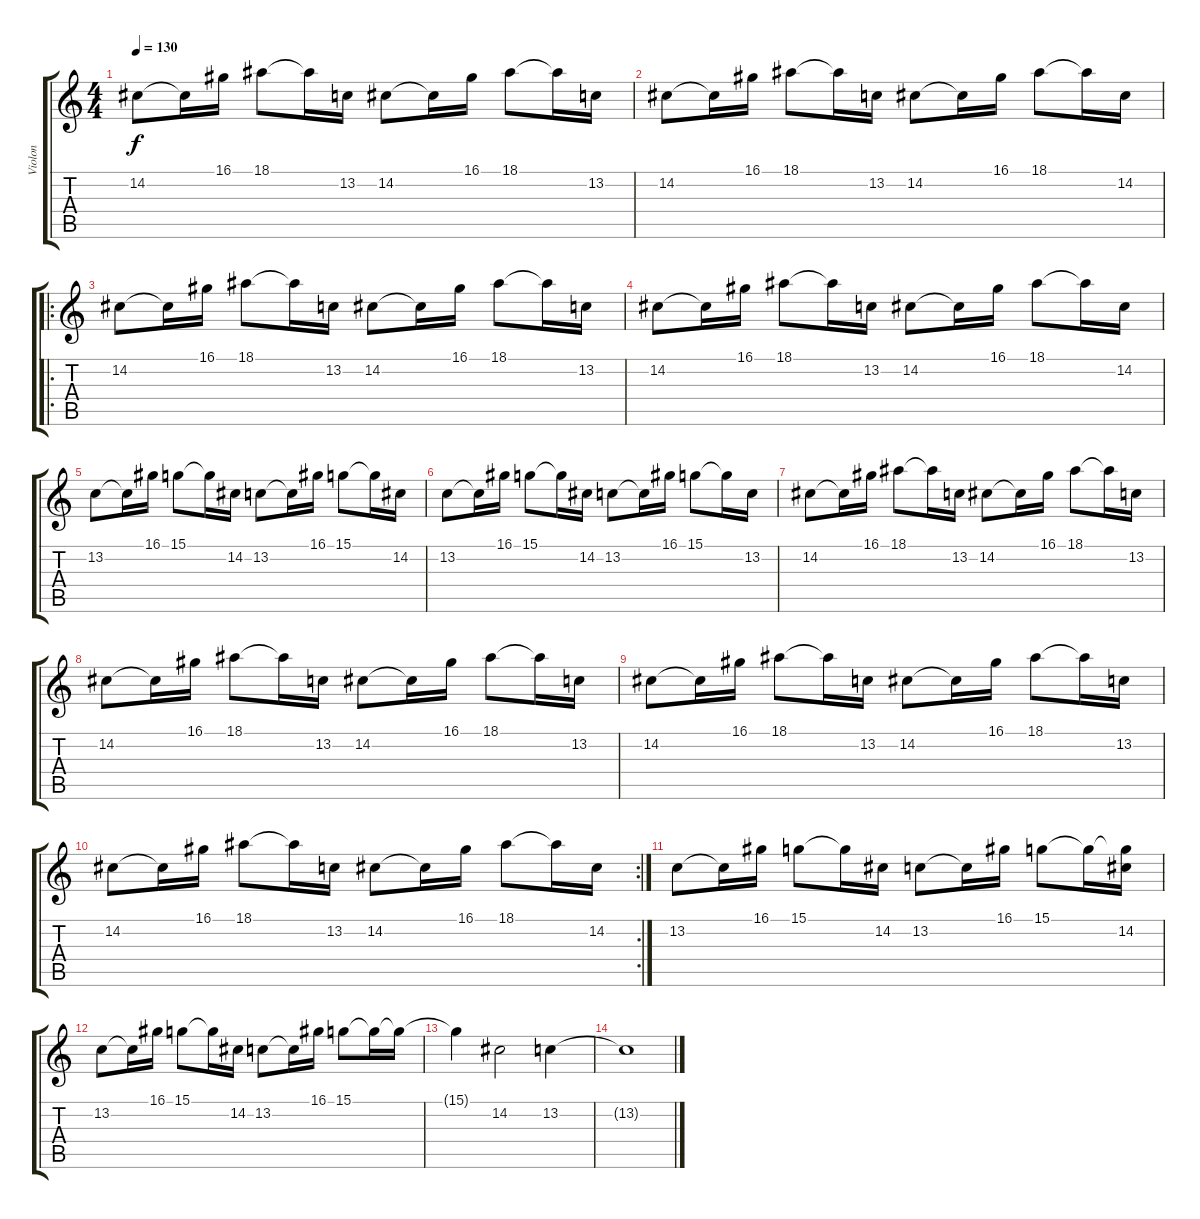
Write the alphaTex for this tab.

\track ("Violon" "Violon") {instrument violin}
\staff {score tabs}
\tuning (E4 B3 G3 D3 A2 E2) {hide}
\ts (4 4)
\tempo 130
\clef g2
\ks c
14.2.8{dy f} 14.2{t}.16 16.1.16 18.1.8 18.1{t}.16 13.2.16 14.2.8 14.2{t}.16 16.1.16 18.1.8 18.1{t}.16 13.2.16 |
14.2.8 14.2{t}.16 16.1.16 18.1.8 18.1{t}.16 13.2.16 14.2.8 14.2{t}.16 16.1.16 18.1.8 18.1{t}.16 14.2.16 |
\ro
14.2.8 14.2{t}.16 16.1.16 18.1.8 18.1{t}.16 13.2.16 14.2.8 14.2{t}.16 16.1.16 18.1.8 18.1{t}.16 13.2.16 |
14.2.8 14.2{t}.16 16.1.16 18.1.8 18.1{t}.16 13.2.16 14.2.8 14.2{t}.16 16.1.16 18.1.8 18.1{t}.16 14.2.16 |
13.2.8 13.2{t}.16 16.1.16 15.1.8 15.1{t}.16 14.2.16 13.2.8 13.2{t}.16 16.1.16 15.1.8 15.1{t}.16 14.2.16 |
13.2.8 13.2{t}.16 16.1.16 15.1.8 15.1{t}.16 14.2.16 13.2.8 13.2{t}.16 16.1.16 15.1.8 15.1{t}.16 13.2.16 |
14.2.8 14.2{t}.16 16.1.16 18.1.8 18.1{t}.16 13.2.16 14.2.8 14.2{t}.16 16.1.16 18.1.8 18.1{t}.16 13.2.16 |
14.2.8 14.2{t}.16 16.1.16 18.1.8 18.1{t}.16 13.2.16 14.2.8 14.2{t}.16 16.1.16 18.1.8 18.1{t}.16 13.2.16 |
14.2.8 14.2{t}.16 16.1.16 18.1.8 18.1{t}.16 13.2.16 14.2.8 14.2{t}.16 16.1.16 18.1.8 18.1{t}.16 13.2.16 |
\rc 2
14.2.8 14.2{t}.16 16.1.16 18.1.8 18.1{t}.16 13.2.16 14.2.8 14.2{t}.16 16.1.16 18.1.8 18.1{t}.16 14.2.16 |
13.2.8 13.2{t}.16 16.1.16 15.1.8 15.1{t}.16 14.2.16 13.2.8 13.2{t}.16 16.1.16 15.1.8 15.1{t}.16 (15.1{t} 14.2).16 |
13.2.8 13.2{t}.16 16.1.16 15.1.8 15.1{t}.16 14.2.16 13.2.8 13.2{t}.16 16.1.16 15.1.8 15.1{t}.16 15.1{t}.16 |
15.1{t}.4 14.2.2 13.2.4 |
13.2{t}.1
